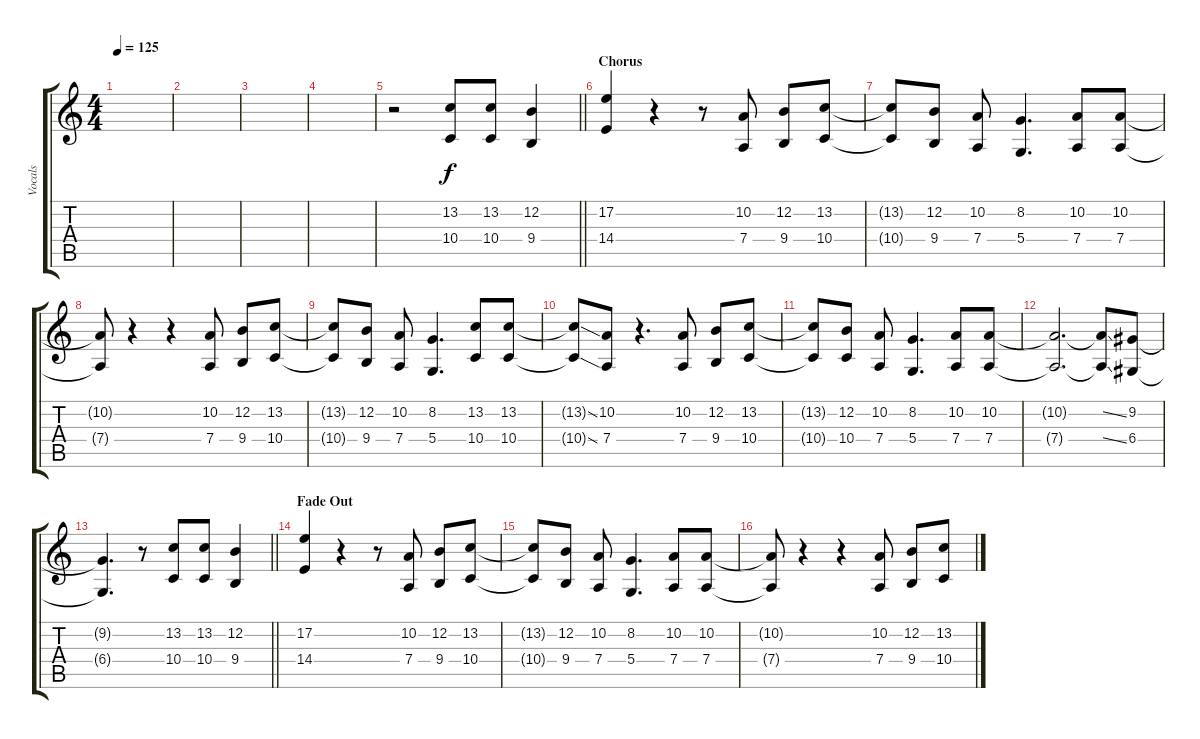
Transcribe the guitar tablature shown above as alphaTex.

\track ("Vocals" "Vocals") {instrument lead2sawtooth}
\staff {score tabs}
\tuning (E4 B3 G3 D3 A2 E2) {hide}
\ts (4 4)
\tempo 125
\clef g2
\ks c
|
|
|
|
\barLineRight lightlight
r.2 (13.2 10.4).8 (13.2 10.4).8 (12.2 9.4).4 |
\section ("" "Chorus")
(17.2 14.4).4 r.4 r.8 (10.2 7.4).8 (12.2 9.4).8 (13.2 10.4).8 |
(13.2{t} 10.4{t}).8 (12.2 9.4).8 (10.2 7.4).8 (8.2 5.4).4{d} (10.2 7.4).8 (10.2 7.4).8 |
(10.2{t} 7.4{t}).8 r.4 r.4 (10.2 7.4).8 (12.2 9.4).8 (13.2 10.4).8 |
(13.2{t} 10.4{t}).8 (12.2 9.4).8 (10.2 7.4).8 (8.2 5.4).4{d} (13.2 10.4).8 (13.2 10.4).8 |
(13.2{ss t} 10.4{ss t}).8 (10.2 7.4).8 r.4{d} (10.2 7.4).8 (12.2 9.4).8 (13.2 10.4).8 |
(13.2{t} 10.4{t}).8 (12.2 10.4).8 (10.2 7.4).8 (8.2 5.4).4{d} (10.2 7.4).8 (10.2 7.4).8 |
(10.2{t} 7.4{t}).2{d} (10.2{ss t} 7.4{ss t}).8 (9.2 6.4).8 |
\barLineRight lightlight
(9.2{t} 6.4{t}).4{d} r.8 (13.2 10.4).8 (13.2 10.4).8 (12.2 9.4).4 |
\section ("" "Fade Out")
(17.2 14.4).4 r.4 r.8 (10.2 7.4).8{volume 5} (12.2 9.4).8 (13.2 10.4).8 |
(13.2{t} 10.4{t}).8 (12.2 9.4).8 (10.2 7.4).8 (8.2 5.4).4{d} (10.2 7.4).8 (10.2 7.4).8 |
(10.2{t} 7.4{t}).8 r.4 r.4 (10.2 7.4).8 (12.2 9.4).8 (13.2 10.4).8
